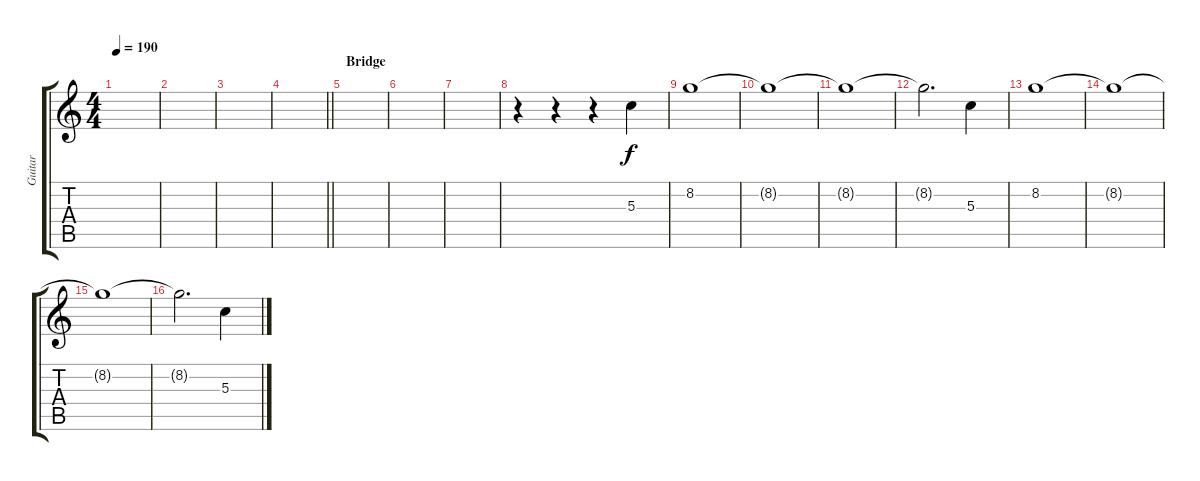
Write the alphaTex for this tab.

\track ("Guitar" "Guitar") {instrument distortionguitar}
\staff {score tabs}
\tuning (E4 B3 G3 D3 A2 E2) {hide}
\ts (4 4)
\tempo 190
\clef g2
\ks c
|
|
|
\barLineRight lightlight
|
\section ("" "Bridge")
|
|
|
r.4 r.4 r.4 5.3.4 |
8.2.1 |
8.2{t}.1{volume 7} |
8.2{t}.1 |
8.2{t}.2{d} 5.3.4{volume 11} |
8.2.1 |
8.2{t}.1{volume 7} |
8.2{t}.1 |
8.2{t}.2{d} 5.3.4{volume 11}
